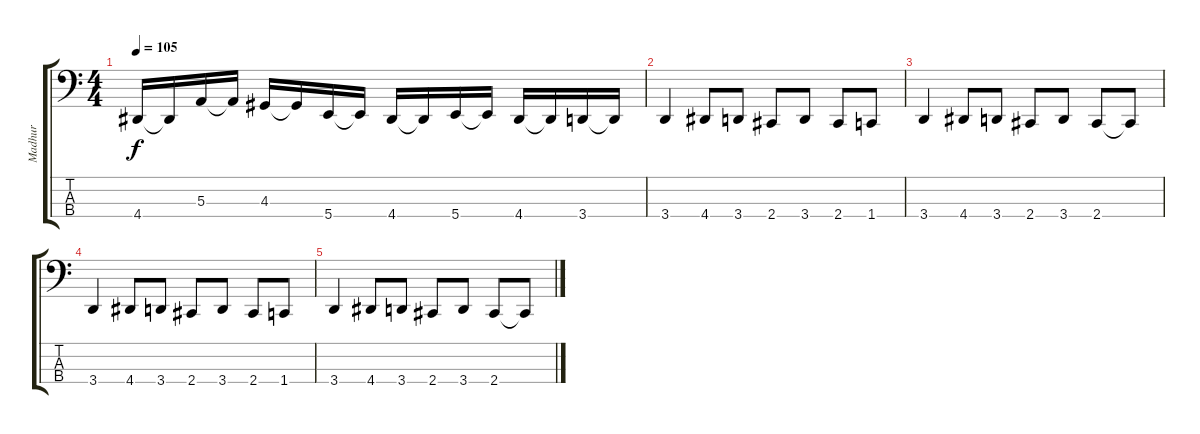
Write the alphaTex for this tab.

\track ("Madhur" "Madhur") {instrument electricbassfinger}
\staff {score tabs}
\tuning (D2 A1 E1 B0) {hide}
\ts (4 4)
\tempo 105
\clef f4
\ks c
4.4.16{dy f} 4.4{t}.16 5.3.16 5.3{t}.16 4.3.16 4.3{t}.16 5.4.16 5.4{t}.16 4.4.16 4.4{t}.16 5.4.16 5.4{t}.16 4.4.16 4.4{t}.16 3.4.16 3.4{t}.16 |
3.4.4 4.4.8 3.4.8 2.4.8 3.4.8 2.4.8 1.4.8 |
3.4.4 4.4.8 3.4.8 2.4.8 3.4.8 2.4.8 2.4{t}.8 |
3.4.4 4.4.8 3.4.8 2.4.8 3.4.8 2.4.8 1.4.8 |
3.4.4 4.4.8 3.4.8 2.4.8 3.4.8 2.4.8 2.4{t}.8
